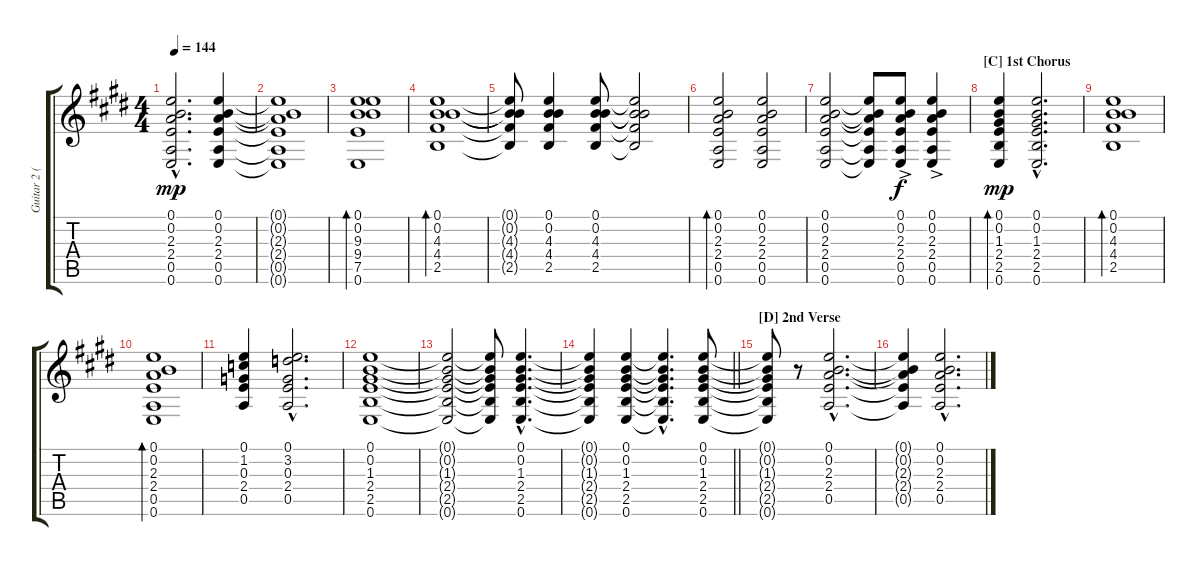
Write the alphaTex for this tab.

\track ("Guitar 2 (12 string)" "Guitar 2 (") {instrument acousticguitarsteel}
\staff {score tabs}
\tuning (E4 B3 G3 D3 A2 E2) {hide}
\ts (4 4)
\tempo 144
\clef g2
\ks e
(0.1{hac} 0.2{hac} 2.3{hac} 2.4{hac} 0.5{hac} 0.6{hac}).2{d dy mp} (0.1 0.2 2.3 2.4 0.5 0.6).4 |
(0.1{t} 0.2{t} 2.3{t} 2.4{t} 0.5{t} 0.6{t}).1 |
(0.1 0.2 9.3 9.4 7.5 0.6).1{bd 120} |
(0.1 0.2 4.3 4.4 2.5).1{bd 120} |
(0.1{t} 0.2{t} 4.3{t} 4.4{t} 2.5{t}).8 (0.1 0.2 4.3 4.4 2.5).4 (0.1 0.2 4.3 4.4 2.5).8 (0.1{t} 0.2{t} 4.3{t} 4.4{t} 2.5{t}).2 |
(0.1 0.2 2.3 2.4 0.5 0.6).2{bd 60} (0.1 0.2 2.3 2.4 0.5 0.6).2 |
(0.1 0.2 2.3 2.4 0.5 0.6).2 (0.1{t} 0.2{t} 2.3{t} 2.4{t} 0.5{t} 0.6{t}).8 (0.1{ac} 0.2{ac} 2.3{ac} 2.4{ac} 0.5{ac} 0.6{ac}).8{dy f} (0.1{ac} 0.2{ac} 2.3{ac} 2.4{ac} 0.5{ac} 0.6{ac}).4 |
\section ("" "[C] 1st Chorus")
(0.1 0.2 1.3 2.4 2.5 0.6).4{bd 120 dy mp} (0.1{hac} 0.2{hac} 1.3{hac} 2.4{hac} 2.5{hac} 0.6{hac}).2{d} |
(0.1 0.2 4.3 4.4 2.5).1{bd 120} |
(0.1 0.2 2.3 2.4 0.5 0.6).1{bd 120} |
(0.1 1.2 0.3 2.4 0.5).4 (0.1{hac} 3.2{hac} 0.3{hac} 2.4{hac} 0.5{hac}).2{d} |
(0.1 0.2 1.3 2.4 2.5 0.6).1 |
(0.1{t} 0.2{t} 1.3{t} 2.4{t} 2.5{t} 0.6{t}).2 (0.1{t} 0.2{t} 1.3{t} 2.4{t} 2.5{t} 0.6{t}).8 (0.1{hac} 0.2{hac} 1.3{hac} 2.4{hac} 2.5{hac} 0.6{hac}).4{d} |
\barLineRight lightlight
(0.1{t} 0.2{t} 1.3{t} 2.4{t} 2.5{t} 0.6{t}).4 (0.1 0.2 1.3 2.4 2.5 0.6).4 (0.1{hac t} 0.2{hac t} 1.3{hac t} 2.4{hac t} 2.5{hac t} 0.6{hac t}).4{d} (0.1 0.2 1.3 2.4 2.5 0.6).8 |
\section ("" "[D] 2nd Verse")
(0.1{t} 0.2{t} 1.3{t} 2.4{t} 2.5{t} 0.6{t}).8 r.8 (0.1{hac} 0.2{hac} 2.3{hac} 2.4{hac} 0.5{hac}).2{d} |
(0.1{t} 0.2{t} 2.3{t} 2.4{t} 0.5{t}).4 (0.1{hac} 0.2{hac} 2.3{hac} 2.4{hac} 0.5{hac}).2{d}
